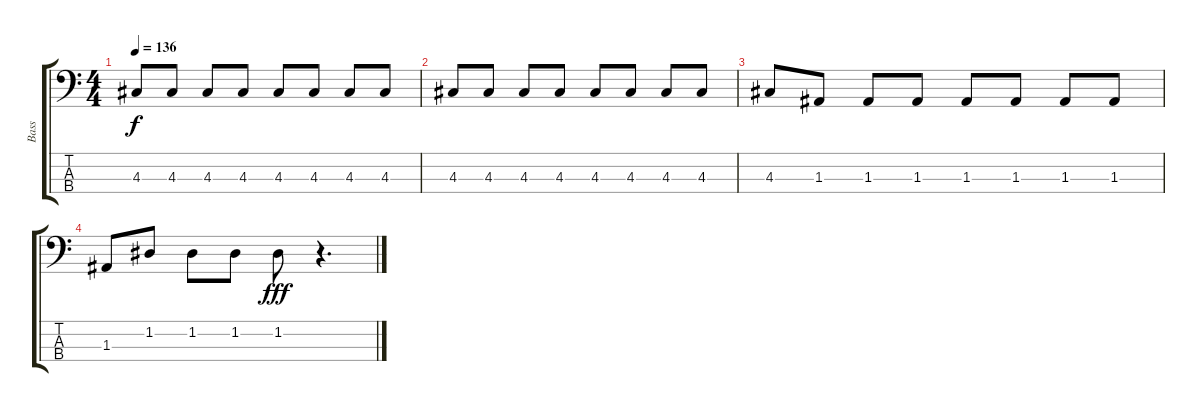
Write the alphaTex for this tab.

\track ("Bass" "Bass") {instrument electricbassfinger}
\staff {score tabs}
\tuning (G2 D2 A1 E1) {hide}
\ts (4 4)
\tempo 136
\clef f4
\ks c
4.3{t}.8{dy f} 4.3.8 4.3.8 4.3.8 4.3.8 4.3.8 4.3.8 4.3.8 |
4.3.8 4.3.8 4.3.8 4.3.8 4.3.8 4.3.8 4.3.8 4.3.8 |
4.3.8 1.3.8 1.3.8 1.3.8 1.3.8 1.3.8 1.3.8 1.3.8 |
1.3.8 1.2.8 1.2.8 1.2.8 1.2.8{dy fff} r.4{d}
